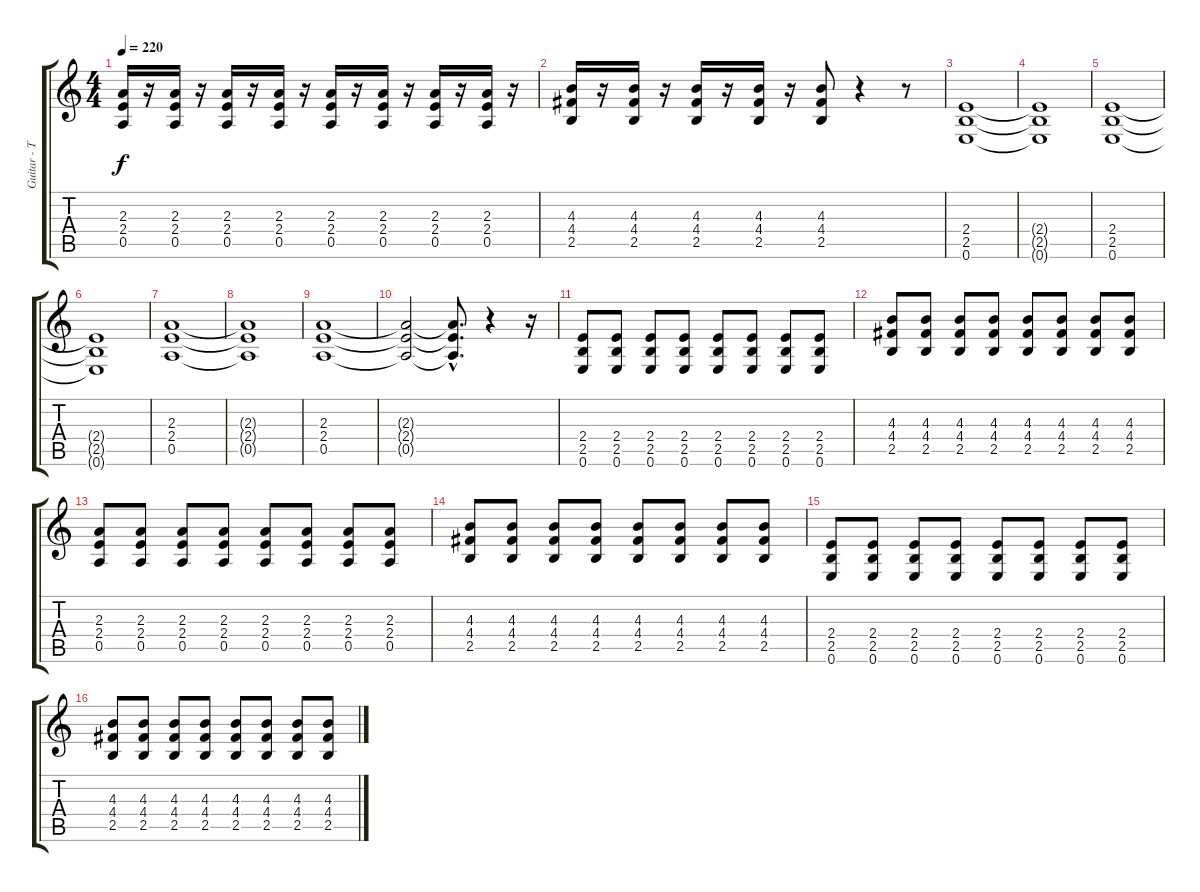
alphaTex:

\track ("Guitar - Tom Mattew Delonge" "Guitar - T") {instrument overdrivenguitar}
\staff {score tabs}
\tuning (E4 B3 G3 D3 A2 E2) {hide}
\ts (4 4)
\tempo 220
\clef g2
\ks c
(2.3 2.4 0.5).16{dy f} r.16 (2.3 2.4 0.5).16 r.16 (2.3 2.4 0.5).16 r.16 (2.3 2.4 0.5).16 r.16 (2.3 2.4 0.5).16 r.16 (2.3 2.4 0.5).16 r.16 (2.3 2.4 0.5).16 r.16 (2.3 2.4 0.5).16 r.16 |
(4.3 4.4 2.5).16 r.16 (4.3 4.4 2.5).16 r.16 (4.3 4.4 2.5).16 r.16 (4.3 4.4 2.5).16 r.16 (4.3 4.4 2.5).8 r.4 r.8 |
(2.4 2.5 0.6).1 |
(2.4{t} 2.5{t} 0.6{t}).1 |
(2.4 2.5 0.6).1 |
(2.4{t} 2.5{t} 0.6{t}).1 |
(2.3 2.4 0.5).1 |
(2.3{t} 2.4{t} 0.5{t}).1 |
(2.3 2.4 0.5).1 |
(2.3{t} 2.4{t} 0.5{t}).2 (2.3{hac t} 2.4{hac t} 0.5{hac t}).8{d} r.4 r.16 |
(2.4 2.5 0.6).8 (2.4 2.5 0.6).8 (2.4 2.5 0.6).8 (2.4 2.5 0.6).8 (2.4 2.5 0.6).8 (2.4 2.5 0.6).8 (2.4 2.5 0.6).8 (2.4 2.5 0.6).8 |
(4.3 4.4 2.5).8 (4.3 4.4 2.5).8 (4.3 4.4 2.5).8 (4.3 4.4 2.5).8 (4.3 4.4 2.5).8 (4.3 4.4 2.5).8 (4.3 4.4 2.5).8 (4.3 4.4 2.5).8 |
(2.3 2.4 0.5).8 (2.3 2.4 0.5).8 (2.3 2.4 0.5).8 (2.3 2.4 0.5).8 (2.3 2.4 0.5).8 (2.3 2.4 0.5).8 (2.3 2.4 0.5).8 (2.3 2.4 0.5).8 |
(4.3 4.4 2.5).8 (4.3 4.4 2.5).8 (4.3 4.4 2.5).8 (4.3 4.4 2.5).8 (4.3 4.4 2.5).8 (4.3 4.4 2.5).8 (4.3 4.4 2.5).8 (4.3 4.4 2.5).8 |
(2.4 2.5 0.6).8 (2.4 2.5 0.6).8 (2.4 2.5 0.6).8 (2.4 2.5 0.6).8 (2.4 2.5 0.6).8 (2.4 2.5 0.6).8 (2.4 2.5 0.6).8 (2.4 2.5 0.6).8 |
(4.3 4.4 2.5).8 (4.3 4.4 2.5).8 (4.3 4.4 2.5).8 (4.3 4.4 2.5).8 (4.3 4.4 2.5).8 (4.3 4.4 2.5).8 (4.3 4.4 2.5).8 (4.3 4.4 2.5).8
